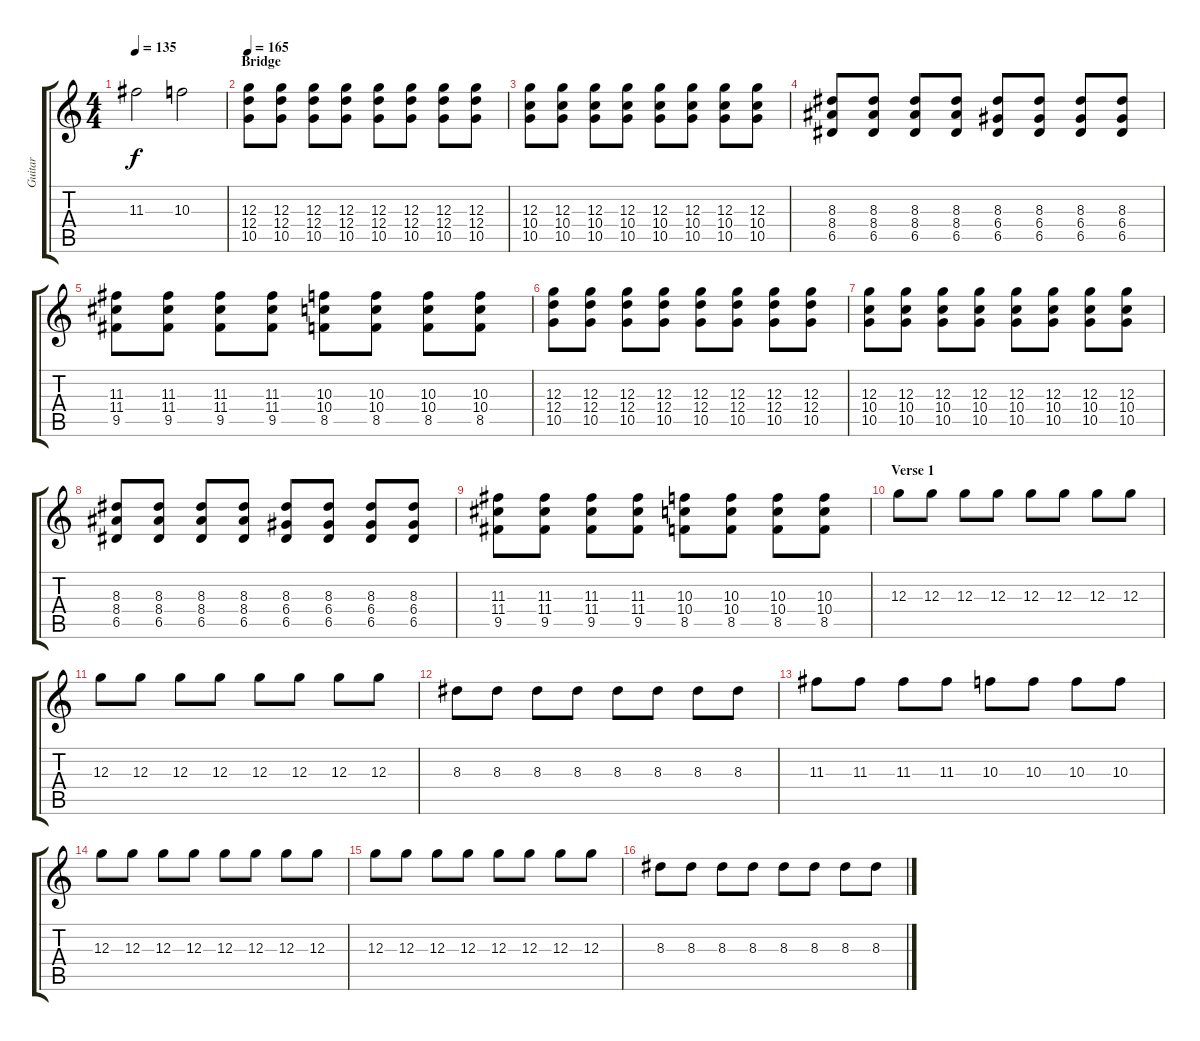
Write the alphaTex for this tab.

\track ("Guitar" "Guitar") {instrument distortionguitar}
\staff {score tabs}
\tuning (E4 B3 G3 D3 A2 E2) {hide}
\ts (4 4)
\tempo 135
\clef g2
\ks c
11.3.2{dy f} 10.3.2 |
\section ("" "Bridge")
\tempo 165
(12.3 12.4 10.5).8 (12.3 12.4 10.5).8 (12.3 12.4 10.5).8 (12.3 12.4 10.5).8 (12.3 12.4 10.5).8 (12.3 12.4 10.5).8 (12.3 12.4 10.5).8 (12.3 12.4 10.5).8 |
(12.3 10.4 10.5).8 (12.3 10.4 10.5).8 (12.3 10.4 10.5).8 (12.3 10.4 10.5).8 (12.3 10.4 10.5).8 (12.3 10.4 10.5).8 (12.3 10.4 10.5).8 (12.3 10.4 10.5).8 |
(8.3 8.4 6.5).8 (8.3 8.4 6.5).8 (8.3 8.4 6.5).8 (8.3 8.4 6.5).8 (8.3 6.4 6.5).8 (8.3 6.4 6.5).8 (8.3 6.4 6.5).8 (8.3 6.4 6.5).8 |
(11.3 11.4 9.5).8 (11.3 11.4 9.5).8 (11.3 11.4 9.5).8 (11.3 11.4 9.5).8 (10.3 10.4 8.5).8 (10.3 10.4 8.5).8 (10.3 10.4 8.5).8 (10.3 10.4 8.5).8 |
(12.3 12.4 10.5).8 (12.3 12.4 10.5).8 (12.3 12.4 10.5).8 (12.3 12.4 10.5).8 (12.3 12.4 10.5).8 (12.3 12.4 10.5).8 (12.3 12.4 10.5).8 (12.3 12.4 10.5).8 |
(12.3 10.4 10.5).8 (12.3 10.4 10.5).8 (12.3 10.4 10.5).8 (12.3 10.4 10.5).8 (12.3 10.4 10.5).8 (12.3 10.4 10.5).8 (12.3 10.4 10.5).8 (12.3 10.4 10.5).8 |
(8.3 8.4 6.5).8 (8.3 8.4 6.5).8 (8.3 8.4 6.5).8 (8.3 8.4 6.5).8 (8.3 6.4 6.5).8 (8.3 6.4 6.5).8 (8.3 6.4 6.5).8 (8.3 6.4 6.5).8 |
(11.3 11.4 9.5).8 (11.3 11.4 9.5).8 (11.3 11.4 9.5).8 (11.3 11.4 9.5).8 (10.3 10.4 8.5).8 (10.3 10.4 8.5).8 (10.3 10.4 8.5).8 (10.3 10.4 8.5).8 |
\section ("" "Verse 1")
12.3.8 12.3.8 12.3.8 12.3.8 12.3.8 12.3.8 12.3.8 12.3.8 |
12.3.8 12.3.8 12.3.8 12.3.8 12.3.8 12.3.8 12.3.8 12.3.8 |
8.3.8 8.3.8 8.3.8 8.3.8 8.3.8 8.3.8 8.3.8 8.3.8 |
11.3.8 11.3.8 11.3.8 11.3.8 10.3.8 10.3.8 10.3.8 10.3.8 |
12.3.8 12.3.8 12.3.8 12.3.8 12.3.8 12.3.8 12.3.8 12.3.8 |
12.3.8 12.3.8 12.3.8 12.3.8 12.3.8 12.3.8 12.3.8 12.3.8 |
8.3.8 8.3.8 8.3.8 8.3.8 8.3.8 8.3.8 8.3.8 8.3.8
